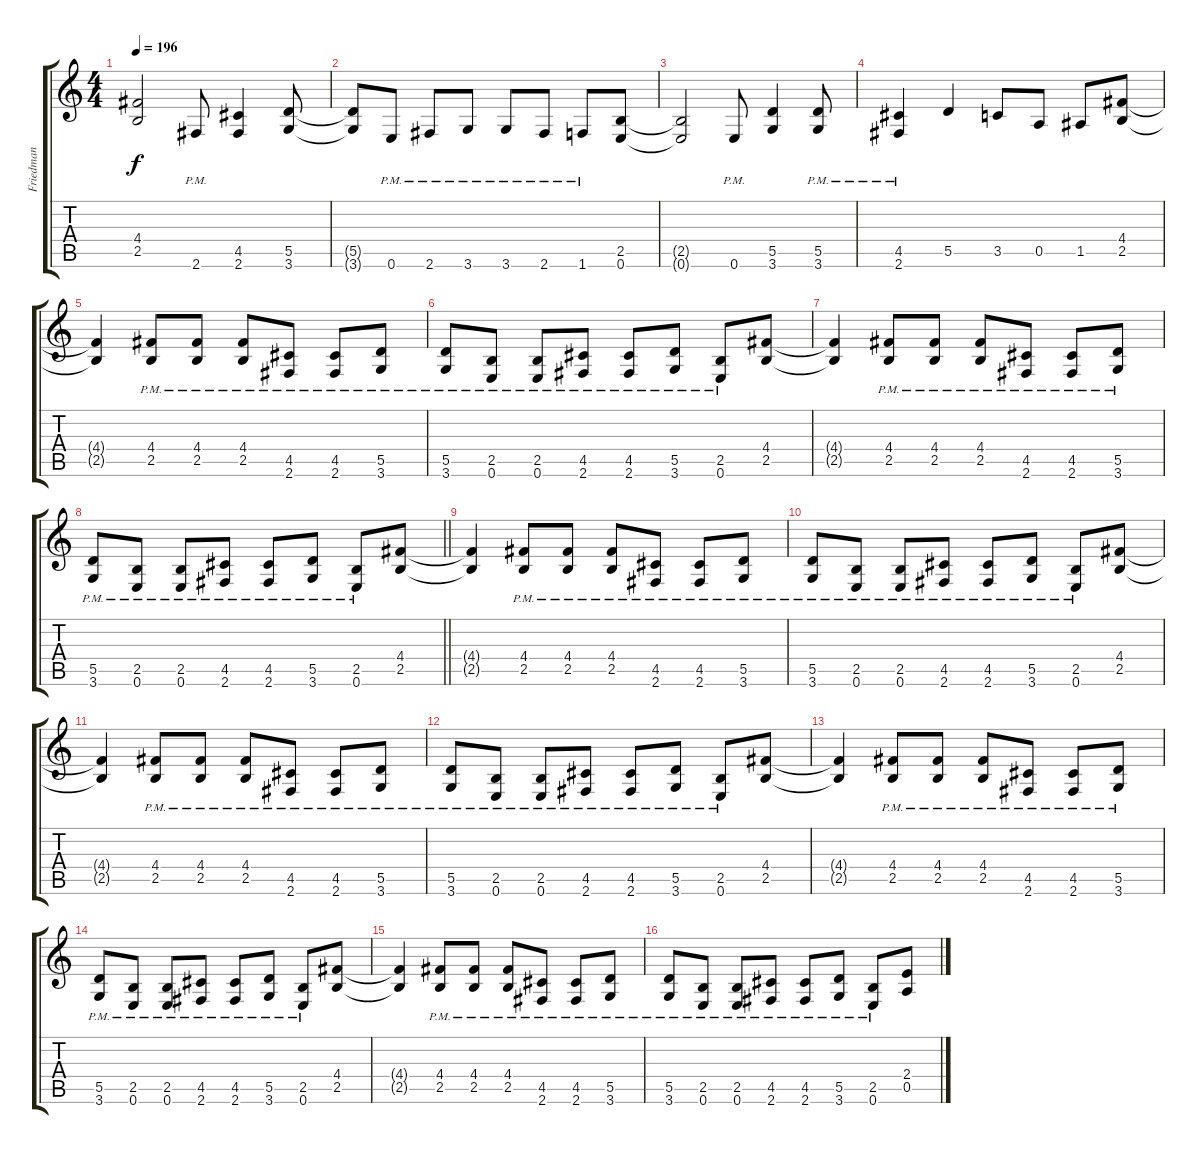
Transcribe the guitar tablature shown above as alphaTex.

\track ("Friedman" "Friedman") {instrument overdrivenguitar}
\staff {score tabs}
\tuning (E4 B3 G3 D3 A2 E2) {hide}
\ts (4 4)
\tempo 196
\clef g2
\ks c
(4.4 2.5).2{dy f} 2.6{pm}.8 (4.5 2.6).4 (5.5 3.6).8 |
(5.5{t} 3.6{t}).8 0.6{pm}.8 2.6{pm}.8 3.6{pm}.8 3.6{pm}.8 2.6{pm}.8 1.6{pm}.8 (2.5 0.6).8 |
(2.5{t} 0.6{t}).2 0.6{pm}.8 (5.5 3.6).4 (5.5 3.6{pm}).8 |
(4.5 2.6{pm}).4 5.5.4 3.5.8 0.5.8 1.5.8 (4.4 2.5).8 |
(4.4{t} 2.5{t}).4 (4.4{pm} 2.5{pm}).8 (4.4{pm} 2.5{pm}).8 (4.4{pm} 2.5{pm}).8 (4.5{pm} 2.6{pm}).8 (4.5{pm} 2.6{pm}).8 (5.5{pm} 3.6{pm}).8 |
(5.5{pm} 3.6{pm}).8 (2.5{pm} 0.6{pm}).8 (2.5{pm} 0.6{pm}).8 (4.5{pm} 2.6{pm}).8 (4.5{pm} 2.6{pm}).8 (5.5{pm} 3.6{pm}).8 (2.5{pm} 0.6{pm}).8 (4.4 2.5).8 |
(4.4{t} 2.5{t}).4 (4.4{pm} 2.5{pm}).8 (4.4{pm} 2.5{pm}).8 (4.4{pm} 2.5{pm}).8 (4.5{pm} 2.6{pm}).8 (4.5{pm} 2.6{pm}).8 (5.5{pm} 3.6{pm}).8 |
\barLineRight lightlight
(5.5{pm} 3.6{pm}).8 (2.5{pm} 0.6{pm}).8 (2.5{pm} 0.6{pm}).8 (4.5{pm} 2.6{pm}).8 (4.5{pm} 2.6{pm}).8 (5.5{pm} 3.6{pm}).8 (2.5{pm} 0.6{pm}).8 (4.4 2.5).8 |
(4.4{t} 2.5{t}).4 (4.4{pm} 2.5{pm}).8 (4.4{pm} 2.5{pm}).8 (4.4{pm} 2.5{pm}).8 (4.5{pm} 2.6{pm}).8 (4.5{pm} 2.6{pm}).8 (5.5{pm} 3.6{pm}).8 |
(5.5{pm} 3.6{pm}).8 (2.5{pm} 0.6{pm}).8 (2.5{pm} 0.6{pm}).8 (4.5{pm} 2.6{pm}).8 (4.5{pm} 2.6{pm}).8 (5.5{pm} 3.6{pm}).8 (2.5{pm} 0.6{pm}).8 (4.4 2.5).8 |
(4.4{t} 2.5{t}).4 (4.4{pm} 2.5{pm}).8 (4.4{pm} 2.5{pm}).8 (4.4{pm} 2.5{pm}).8 (4.5{pm} 2.6{pm}).8 (4.5{pm} 2.6{pm}).8 (5.5{pm} 3.6{pm}).8 |
(5.5{pm} 3.6{pm}).8 (2.5{pm} 0.6{pm}).8 (2.5{pm} 0.6{pm}).8 (4.5{pm} 2.6{pm}).8 (4.5{pm} 2.6{pm}).8 (5.5{pm} 3.6{pm}).8 (2.5{pm} 0.6{pm}).8 (4.4 2.5).8 |
(4.4{t} 2.5{t}).4 (4.4{pm} 2.5{pm}).8 (4.4{pm} 2.5{pm}).8 (4.4{pm} 2.5{pm}).8 (4.5{pm} 2.6{pm}).8 (4.5{pm} 2.6{pm}).8 (5.5{pm} 3.6{pm}).8 |
(5.5{pm} 3.6{pm}).8 (2.5{pm} 0.6{pm}).8 (2.5{pm} 0.6{pm}).8 (4.5{pm} 2.6{pm}).8 (4.5{pm} 2.6{pm}).8 (5.5{pm} 3.6{pm}).8 (2.5{pm} 0.6{pm}).8 (4.4 2.5).8 |
(4.4{t} 2.5{t}).4 (4.4{pm} 2.5{pm}).8 (4.4{pm} 2.5{pm}).8 (4.4{pm} 2.5{pm}).8 (4.5{pm} 2.6{pm}).8 (4.5{pm} 2.6{pm}).8 (5.5{pm} 3.6{pm}).8 |
(5.5{pm} 3.6{pm}).8 (2.5{pm} 0.6{pm}).8 (2.5{pm} 0.6{pm}).8 (4.5{pm} 2.6{pm}).8 (4.5{pm} 2.6{pm}).8 (5.5{pm} 3.6{pm}).8 (2.5{pm} 0.6{pm}).8 (2.4 0.5).8
